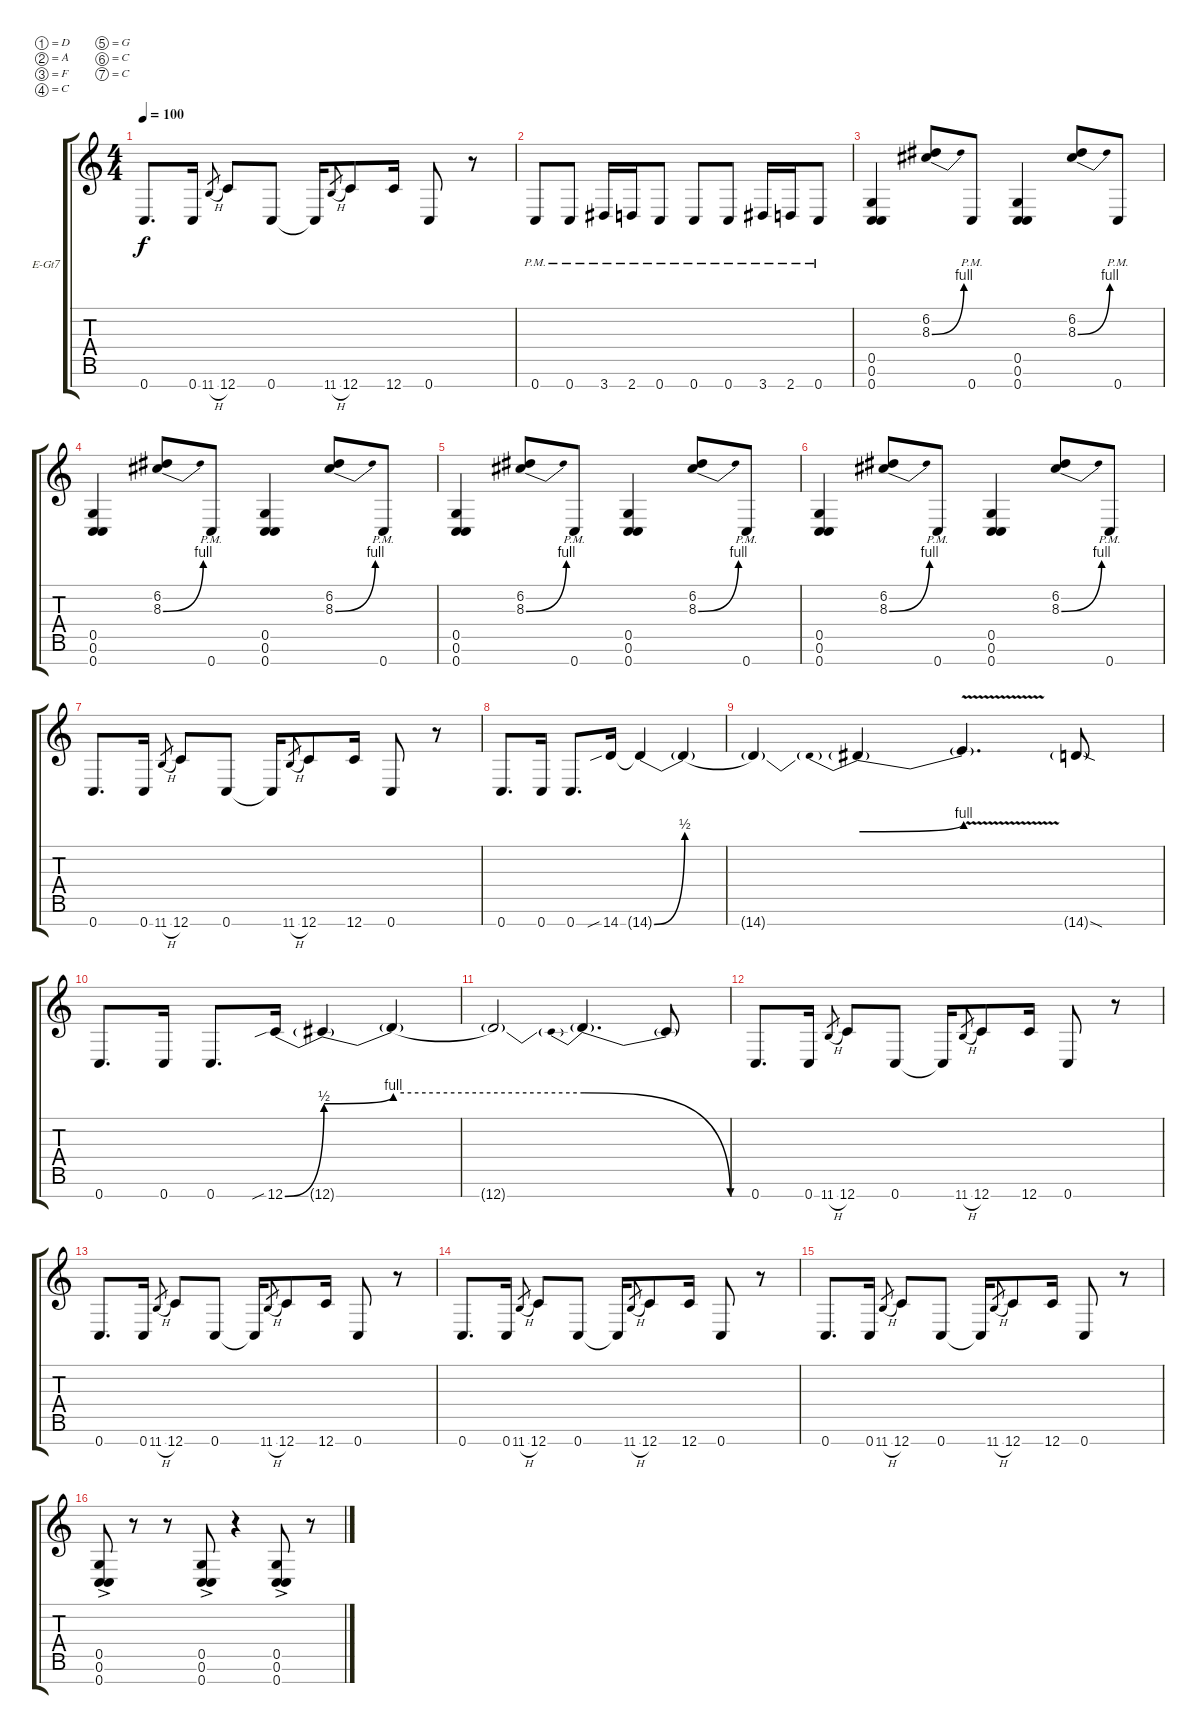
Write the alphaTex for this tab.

\bracketExtendMode groupsimilarinstruments
\firstSystemTrackNameOrientation horizontal
\otherSystemsTrackNameOrientation horizontal
\track ("James Hetfield (Rhythm Guitar)" "E-Gt7") {instrument electricguitarclean}
\staff {score tabs}
\tuning (D4 A3 F3 C3 G2 C2 C2)
\ts (4 4)
\tempo 100
\clef g2
\ks c
0.7.8{d dy f} 0.7.16 11.7{h}.8{gr} 12.7.8 0.7.8 0.7{t}.16 11.7{h}.8{gr} 12.7.8 12.7.16 0.7.8 r.8 |
0.7{pm}.8 0.7{pm}.8 3.7{pm}.16 2.7{pm}.16 0.7{pm}.8 0.7{pm}.8 0.7{pm}.8 3.7{pm}.16 2.7{pm}.16 0.7{pm}.8 |
(0.7 0.6 0.5).4 (8.3{be (bend 0 0 15 4)} 6.2).8 0.7{pm}.8 (0.7 0.6 0.5).4 (8.3{be (bend 0 0 15 4)} 6.2).8 0.7{pm}.8 |
(0.7 0.6 0.5).4 (8.3{be (bend 0 0 15 4)} 6.2).8 0.7{pm}.8 (0.7 0.6 0.5).4 (8.3{be (bend 0 0 15 4)} 6.2).8 0.7{pm}.8 |
(0.7 0.6 0.5).4 (8.3{be (bend 0 0 15 4)} 6.2).8 0.7{pm}.8 (0.7 0.6 0.5).4 (8.3{be (bend 0 0 15 4)} 6.2).8 0.7{pm}.8 |
(0.7 0.6 0.5).4 (8.3{be (bend 0 0 15 4)} 6.2).8 0.7{pm}.8 (0.7 0.6 0.5).4 (8.3{be (bend 0 0 15 4)} 6.2).8 0.7{pm}.8 |
0.7.8{d} 0.7.16 11.7{h}.8{gr} 12.7.8 0.7.8 0.7{t}.16 11.7{h}.8{gr} 12.7.8 12.7.16 0.7.8 r.8 |
0.7.8{d} 0.7.16 0.7.8{d} 14.7{sib}.16 14.7{be (bend 0 0 14.399999999999999 2) t}.4 14.7{be (hold 0 0 60 0) t}.4 |
14.7{t}.4 14.7{be (prebendbend 0 2 15.6 4) t}.4 14.7{v t}.4{d} 14.7{sod g}.8 |
0.7.8{d} 0.7.16 0.7.8{d} 12.7{be (bend 0 0 16.2 2) sib}.16 12.7{be (bend 0 2 15 4) t}.4 12.7{be (hold 0 4 60 4) t}.4 |
12.7{t}.2 12.7{be (prebendrelease 0 4 15 0) t}.4{d} 12.7{t}.8 |
0.7.8{d} 0.7.16 11.7{h}.8{gr} 12.7.8 0.7.8 0.7{t}.16 11.7{h}.8{gr} 12.7.8 12.7.16 0.7.8 r.8 |
0.7.8{d} 0.7.16 11.7{h}.8{gr} 12.7.8 0.7.8 0.7{t}.16 11.7{h}.8{gr} 12.7.8 12.7.16 0.7.8 r.8 |
0.7.8{d} 0.7.16 11.7{h}.8{gr} 12.7.8 0.7.8 0.7{t}.16 11.7{h}.8{gr} 12.7.8 12.7.16 0.7.8 r.8 |
0.7.8{d} 0.7.16 11.7{h}.8{gr} 12.7.8 0.7.8 0.7{t}.16 11.7{h}.8{gr} 12.7.8 12.7.16 0.7.8 r.8 |
(0.7{ac} 0.6 0.5).8 r.8 r.8 (0.7{ac} 0.6 0.5).8 r.4 (0.7{ac} 0.6 0.5).8 r.8
